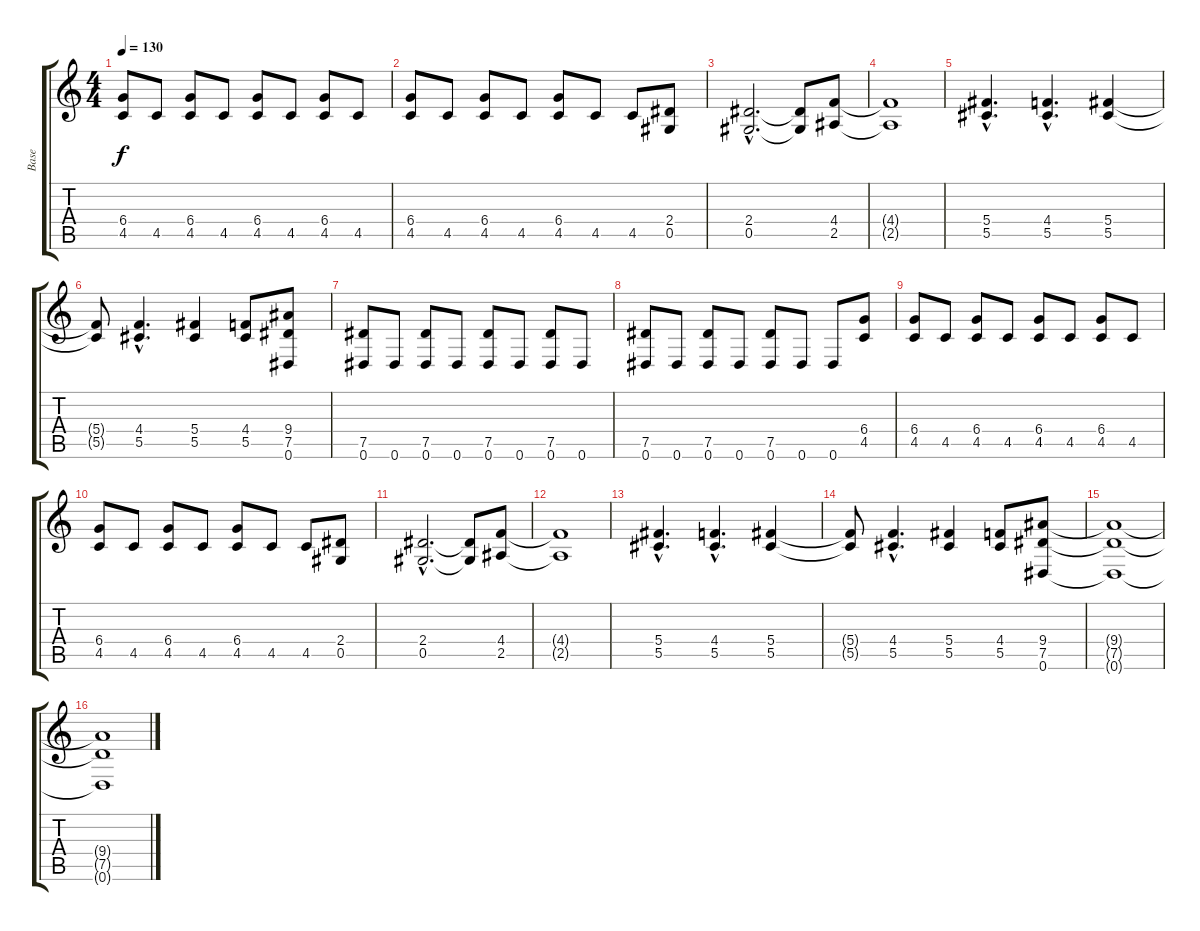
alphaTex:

\track ("Base" "Base") {instrument distortionguitar}
\staff {score tabs}
\tuning (Eb4 Bb3 Gb3 Db3 Ab2 Eb2) {hide}
\ts (4 4)
\tempo 130
\clef g2
\ks c
(6.4 4.5).8{dy f} 4.5.8 (6.4 4.5).8 4.5.8 (6.4 4.5).8 4.5.8 (6.4 4.5).8 4.5.8 |
(6.4 4.5).8 4.5.8 (6.4 4.5).8 4.5.8 (6.4 4.5).8 4.5.8 4.5.8 (2.4 0.5).8 |
(2.4{hac} 0.5{hac}).2{d} (2.4{t} 0.5{t}).8 (4.4 2.5).8 |
(4.4{t} 2.5{t}).1 |
(5.4{hac} 5.5{hac}).4{d} (4.4{hac} 5.5{hac}).4{d} (5.4 5.5).4 |
(5.4{t} 5.5{t}).8 (4.4{hac} 5.5{hac}).4{d} (5.4 5.5).4 (4.4 5.5).8 (9.4 7.5 0.6).8 |
(7.5 0.6).8 0.6.8 (7.5 0.6).8 0.6.8 (7.5 0.6).8 0.6.8 (7.5 0.6).8 0.6.8 |
(7.5 0.6).8 0.6.8 (7.5 0.6).8 0.6.8 (7.5 0.6).8 0.6.8 0.6.8 (6.4 4.5).8 |
(6.4 4.5).8 4.5.8 (6.4 4.5).8 4.5.8 (6.4 4.5).8 4.5.8 (6.4 4.5).8 4.5.8 |
(6.4 4.5).8 4.5.8 (6.4 4.5).8 4.5.8 (6.4 4.5).8 4.5.8 4.5.8 (2.4 0.5).8 |
(2.4{hac} 0.5{hac}).2{d} (2.4{t} 0.5{t}).8 (4.4 2.5).8 |
(4.4{t} 2.5{t}).1 |
(5.4{hac} 5.5{hac}).4{d} (4.4{hac} 5.5{hac}).4{d} (5.4 5.5).4 |
(5.4{t} 5.5{t}).8 (4.4{hac} 5.5{hac}).4{d} (5.4 5.5).4 (4.4 5.5).8 (9.4 7.5 0.6).8 |
(9.4{t} 7.5{t} 0.6{t}).1 |
(9.4{t} 7.5{t} 0.6{t}).1
